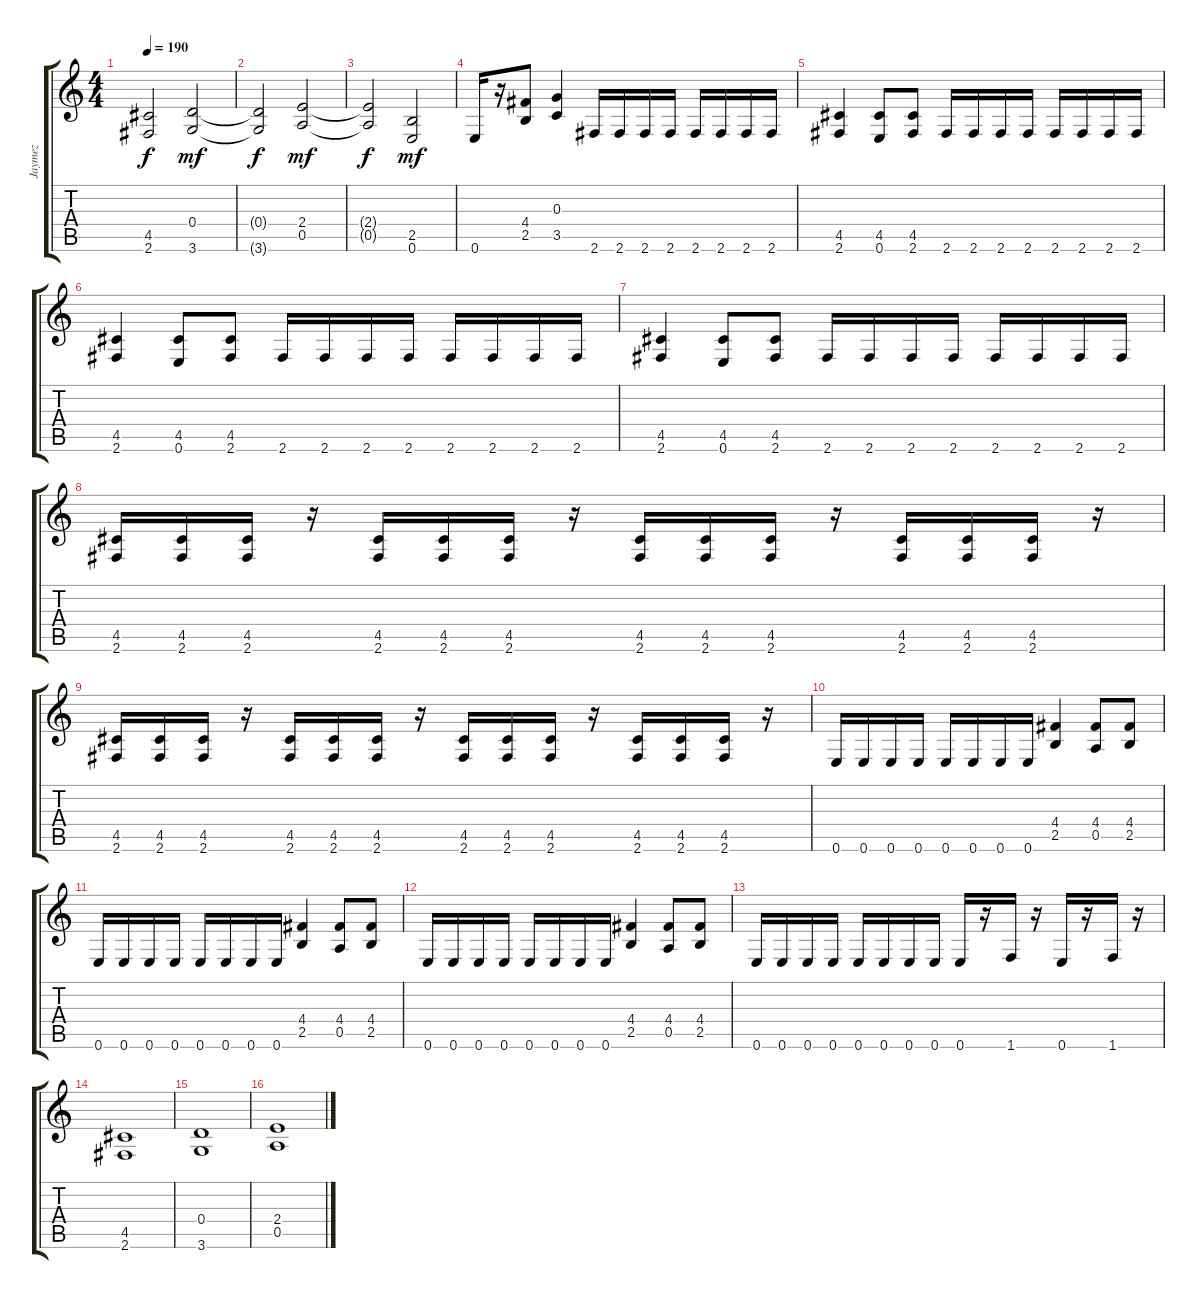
\track ("Jaymez" "Jaymez") {instrument distortionguitar}
\staff {score tabs}
\tuning (E4 B3 G3 D3 A2 E2) {hide}
\ts (4 4)
\tempo 190
\clef g2
\ks c
(4.5{t} 2.6{t}).2{dy f} (0.4 3.6).2{dy mf} |
(0.4{t} 3.6{t}).2{dy f} (2.4 0.5).2{dy mf} |
(2.4{t} 0.5{t}).2{dy f} (2.5 0.6).2{dy mf} |
0.6.16 r.16 (4.4 2.5).8 (0.3 3.5).4 2.6.16 2.6.16 2.6.16 2.6.16 2.6.16 2.6.16 2.6.16 2.6.16 |
(4.5 2.6).4 (4.5 0.6).8 (4.5 2.6).8 2.6.16 2.6.16 2.6.16 2.6.16 2.6.16 2.6.16 2.6.16 2.6.16 |
(4.5 2.6).4 (4.5 0.6).8 (4.5 2.6).8 2.6.16 2.6.16 2.6.16 2.6.16 2.6.16 2.6.16 2.6.16 2.6.16 |
(4.5 2.6).4 (4.5 0.6).8 (4.5 2.6).8 2.6.16 2.6.16 2.6.16 2.6.16 2.6.16 2.6.16 2.6.16 2.6.16 |
(4.5 2.6).16 (4.5 2.6).16 (4.5 2.6).16 r.16 (4.5 2.6).16 (4.5 2.6).16 (4.5 2.6).16 r.16 (4.5 2.6).16 (4.5 2.6).16 (4.5 2.6).16 r.16 (4.5 2.6).16 (4.5 2.6).16 (4.5 2.6).16 r.16 |
(4.5 2.6).16 (4.5 2.6).16 (4.5 2.6).16 r.16 (4.5 2.6).16 (4.5 2.6).16 (4.5 2.6).16 r.16 (4.5 2.6).16 (4.5 2.6).16 (4.5 2.6).16 r.16 (4.5 2.6).16 (4.5 2.6).16 (4.5 2.6).16 r.16 |
0.6.16 0.6.16 0.6.16 0.6.16 0.6.16 0.6.16 0.6.16 0.6.16 (4.4 2.5).4 (4.4 0.5).8 (4.4 2.5).8 |
0.6.16 0.6.16 0.6.16 0.6.16 0.6.16 0.6.16 0.6.16 0.6.16 (4.4 2.5).4 (4.4 0.5).8 (4.4 2.5).8 |
0.6.16 0.6.16 0.6.16 0.6.16 0.6.16 0.6.16 0.6.16 0.6.16 (4.4 2.5).4 (4.4 0.5).8 (4.4 2.5).8 |
0.6.16 0.6.16 0.6.16 0.6.16 0.6.16 0.6.16 0.6.16 0.6.16 0.6.16 r.16 1.6.16 r.16 0.6.16 r.16 1.6.16 r.16 |
(4.5 2.6).1 |
(0.4 3.6).1 |
(2.4 0.5).1
